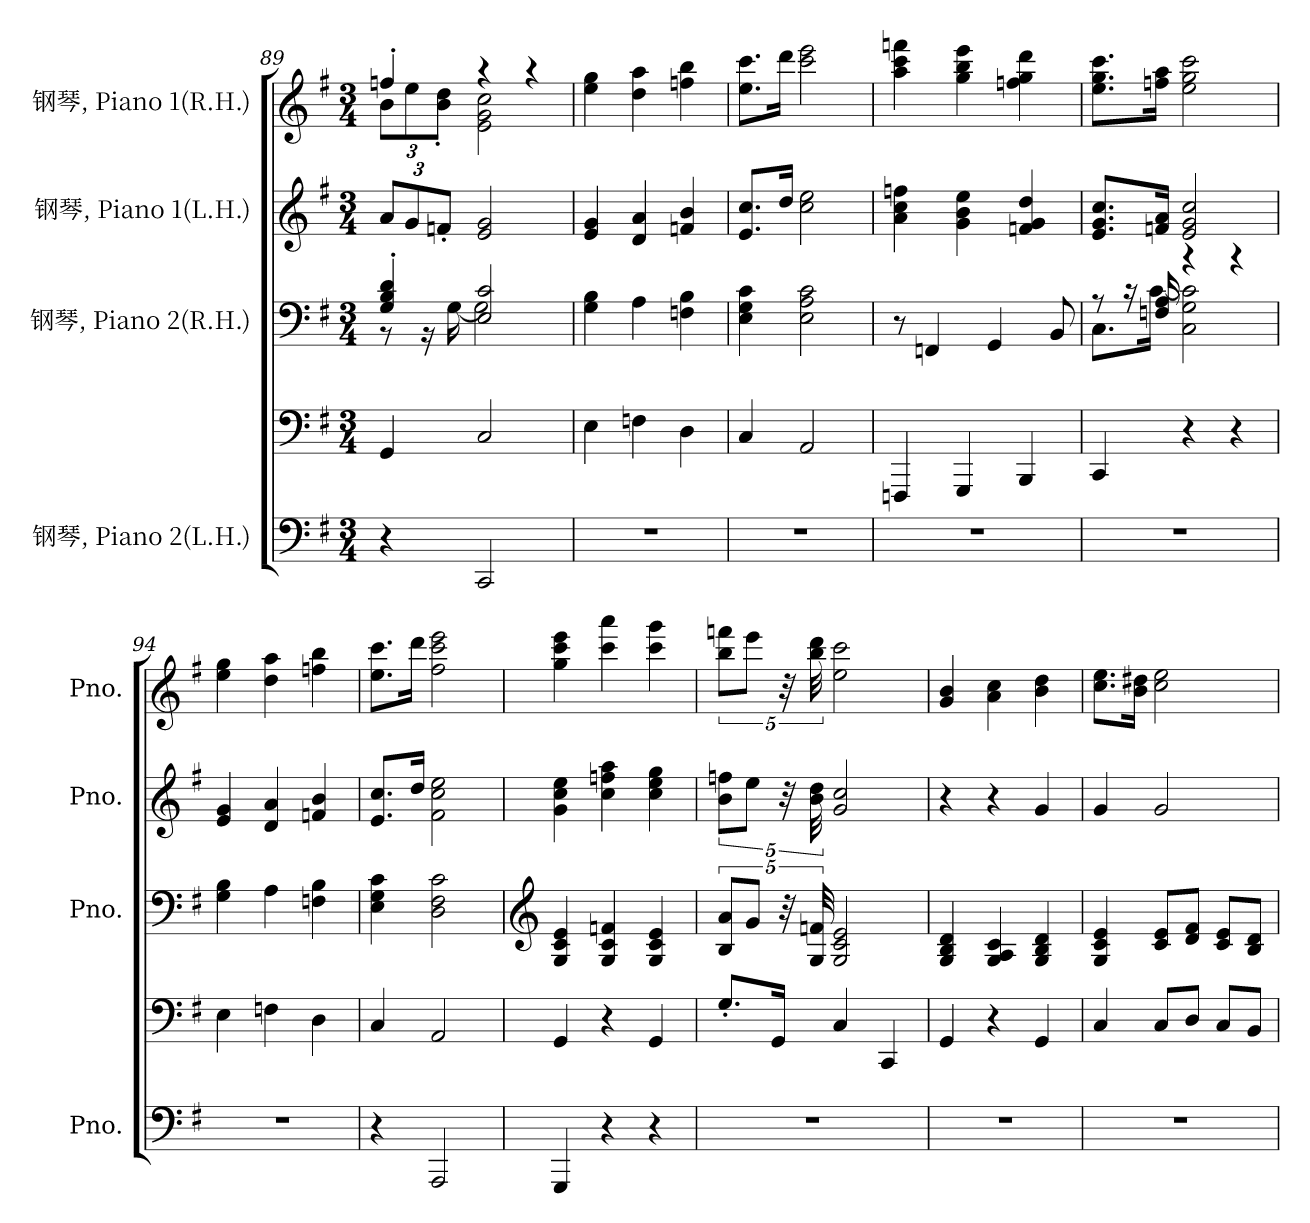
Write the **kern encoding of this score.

**kern	**kern	**kern	**kern	**kern
*part4	*part4	*part3	*part2	*part1
*staff5	*staff4	*staff3	*staff2	*staff1
*I"钢琴, Piano 2(L.H.)	*	*I"钢琴, Piano 2(R.H.)	*I"钢琴, Piano 1(L.H.)	*I"钢琴, Piano 1(R.H.)
*I'Pno.	*	*I'Pno.	*I'Pno.	*I'Pno.
*clefF4	*clefF4	*clefF4	*clefG2	*clefG2
*k[f#]	*k[f#]	*k[f#]	*k[f#]	*k[f#]
*M3/4	*M3/4	*M3/4	*M3/4	*M3/4
*MM92	*MM92	*MM92	*MM92	*MM92
=89	=89	=89	=89	=89
*	*	*^	*	*^
*	*	*	*	*Xbrackettup	*	*Xbrackettup
4r	4GG/	4G/' 4B/' 4d/'	8r	12a/L	4ffn'/	12b\L
*	*	*	*	*	*MM95	*
.	.	.	.	12g/	.	12ee\
.	.	.	16r	.	.	.
*	*	*	*	*	*MM63	*
.	.	.	.	12fn'/J	.	12b\' 12dd\'J
.	.	.	[16G\	.	.	.
*	*	*	*	*	*MM92	*
2CC/	2C/	2E/ 2c/	2G\]	2e/ 2g/	4r	2e\ 2g\ 2cc\
*	*	*	*	*	*MM79	*
.	.	.	.	.	4r	.
*	*	*v	*v	*	*v	*v
!!LO:PB:g=z
=90	=90	=90	=90	=90
*	*	*	*	*MM95
2.r	4E\	4G\ 4B\	4e/ 4g/	4ee\ 4gg\
*	*	*	*	*MM102
.	4Fn\	4A\	4d/ 4a/	4dd\ 4aa\
*	*	*	*	*MM105
.	4D\	4Fn\ 4B\	4fn/ 4b/	4ffn\ 4bb\
=91	=91	=91	=91	=91
*	*	*	*	*MM98
2.r	4C/	4E\ 4G\ 4c\	8.e/ 8.cc/L	8.ee\ 8.ccc\L
*	*	*	*	*MM92
.	.	.	16dd/Jk	16ddd\Jk
*	*	*	*	*MM95
.	2AA/	2E\ 2A\ 2c\	2cc\ 2ee\	2ccc\ 2eee\
=92	=92	=92	=92	=92
*	*	*	*	*MM98
2.r	4FFFn/	8r	4a\ 4cc\ 4ffn\	4aa\ 4ccc\ 4fffn\
.	.	4FFn/	.	.
*	*	*	*	*MM105
.	4GGG/	.	4g\ 4b\ 4ee\	4gg\ 4bb\ 4eee\
.	.	4GG/	.	.
*	*	*	*	*MM102
.	4BBB/	.	4fn/ 4g/ 4dd/	4ffn\ 4gg\ 4ddd\
.	.	8BB/	.	.
=93	=93	=93	=93	=93
*	*	*	*	*MM105
*	*	*^	*	*
2.r	4CC/	8r	8.C\L	8.e/ 8.g/ 8.cc/L	8.ee\ 8.gg\ 8.ccc\L
.	.	16r	.	.	.
*	*	*	*	*	*MM95
.	.	16Fn/ 16A/	[16c\Jk	16fn/ 16a/Jk	16ffn\ 16aa\Jk
*	*	*	*	*	*MM98
.	4r	4r	2C\ 2G\ 2c\]	2e/ 2g/ 2cc/	2ee\ 2gg\ 2ccc\
.	4r	4r	.	.	.
*	*	*v	*v	*	*
=94	=94	=94	=94	=94
*	*	*	*	*MM95
2.r	4E\	4G\ 4B\	4e/ 4g/	4ee\ 4gg\
*	*	*	*	*MM102
.	4Fn\	4A\	4d/ 4a/	4dd\ 4aa\
*	*	*	*	*MM98
.	4D\	4Fn\ 4B\	4fn/ 4b/	4ffn\ 4bb\
=95	=95	=95	=95	=95
*	*	*	*	*MM92
4r	4C/	4E\ 4G\ 4c\	8.e/ 8.cc/L	8.ee\ 8.ccc\L
*	*	*	*	*MM87
.	.	.	16dd/Jk	16ddd\Jk
*	*	*	*	*MM79
2AAA/	2AA/	2D\ 2F#\ 2c\	2f#\ 2cc\ 2ee\	2ff#\ 2ccc\ 2eee\
!!LO:LB:g=z
=96	=96	=96	=96	=96
*	*	*clefG2	*	*
*	*	*	*	*MM95
4GGG/	4GG/	4G/ 4c/ 4e/	4g\ 4cc\ 4ee\	4gg\ 4ccc\ 4eee\
*	*	*	*	*MM89
4r	4r	4G/ 4c/ 4fn/	4cc\ 4ffn\ 4aa\	4ccc\ 4aaa\
*	*	*	*	*MM92
4r	4GG/	4G/ 4c/ 4e/	4cc\ 4ee\ 4gg\	4ccc\ 4ggg\
=97	=97	=97	=97	=97
*	*	*	*brackettup	*brackettup
*	*	*	*	*MM87
2.r	8.G'/L	10B/ 10a/L	10b\ 10ffn\L	10bb\ 10fffn\L
.	.	10g/J	10ee\J	10eee\J
.	16GG/Jk	.	.	.
.	.	40r	40r	40r
.	.	40G/ 40fn/	40b\ 40dd\	40bb\ 40ddd\
*	*	*	*	*MM87
.	4C/	2G/ 2c/ 2e/	2g/ 2cc/	2ee\ 2ccc\
.	4CC/	.	.	.
=98	=98	=98	=98	=98
*	*	*	*	*MM95
2.r	4GG/	4G/ 4B/ 4d/	4r	4g/ 4b/
*	*	*	*	*MM105
.	4r	4G/ 4A/ 4c/	4r	4a\ 4cc\
*	*	*	*	*MM102
.	4GG/	4G/ 4B/ 4d/	4g/	4b\ 4dd\
=99	=99	=99	=99	=99
*	*	*	*	*MM105
2.r	4C/	4G/ 4c/ 4e/	4g/	8.cc\ 8.ee\L
*	*	*	*	*MM98
.	.	.	.	16b\ 16dd#X\Jk
*	*	*	*	*MM102
.	8C/L	8c/ 8e/L	2g/	2cc\ 2ee\
.	8D/J	8d/ 8f#/J	.	.
.	8C/L	8c/ 8e/L	.	.
.	8BB/J	8B/ 8d/J	.	.
=	=	=	=	=
*-	*-	*-	*-	*-
